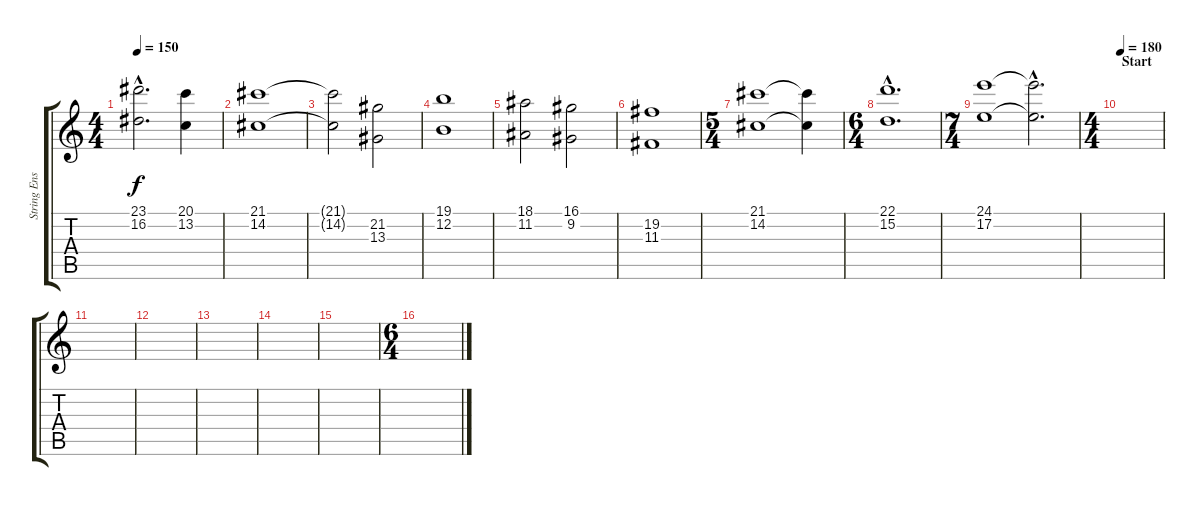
\track ("String Ensemble" "String Ens") {instrument stringensemble1}
\staff {score tabs}
\tuning (E4 B3 G3 D3 A2 E2) {hide}
\ts (4 4)
\tempo 150
\clef g2
\ks c
(23.1{hac} 16.2{hac}).2{d dy f} (20.1 13.2).4 |
(21.1 14.2).1 |
(21.1{t} 14.2{t}).2 (21.2 13.3).2 |
(19.1 12.2).1 |
(18.1 11.2).2 (16.1 9.2).2 |
(19.2 11.3).1 |
\ts (5 4)
(21.1 14.2).1 (21.1{t} 14.2{t}).4 |
\ts (6 4)
(22.1{hac} 15.2{hac}).1{d} |
\ts (7 4)
(24.1 17.2).1 (24.1{hac t} 17.2{hac t}).2{d} |
\ts (4 4)
\section ("" "Start")
\tempo 180
|
|
|
|
|
|
\ts (6 4)
